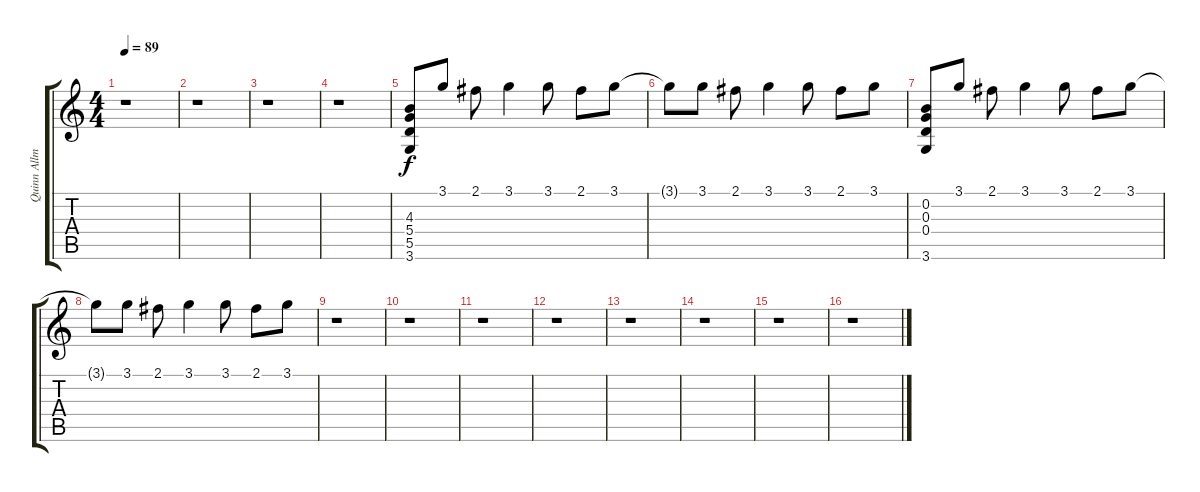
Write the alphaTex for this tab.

\track ("Quinn Allman - Guitar 4" "Quinn Allm") {instrument overdrivenguitar}
\staff {score tabs}
\tuning (E4 B3 G3 D3 A2 E2) {hide}
\ts (4 4)
\tempo 89
\clef g2
\ks c
r.1{dy f instrument overdrivenguitar} |
r.1 |
r.1 |
r.1 |
(4.3 5.4 5.5 3.6).8 3.1.8 2.1.8 3.1.4 3.1.8 2.1.8 3.1.8 |
3.1{t}.8 3.1.8 2.1.8 3.1.4 3.1.8 2.1.8 3.1.8 |
(0.2 0.3 0.4 3.6).8 3.1.8 2.1.8 3.1.4 3.1.8 2.1.8 3.1.8 |
3.1{t}.8 3.1.8 2.1.8 3.1.4 3.1.8 2.1.8 3.1.8 |
r.1 |
r.1 |
r.1 |
r.1 |
r.1 |
r.1 |
r.1 |
r.1
